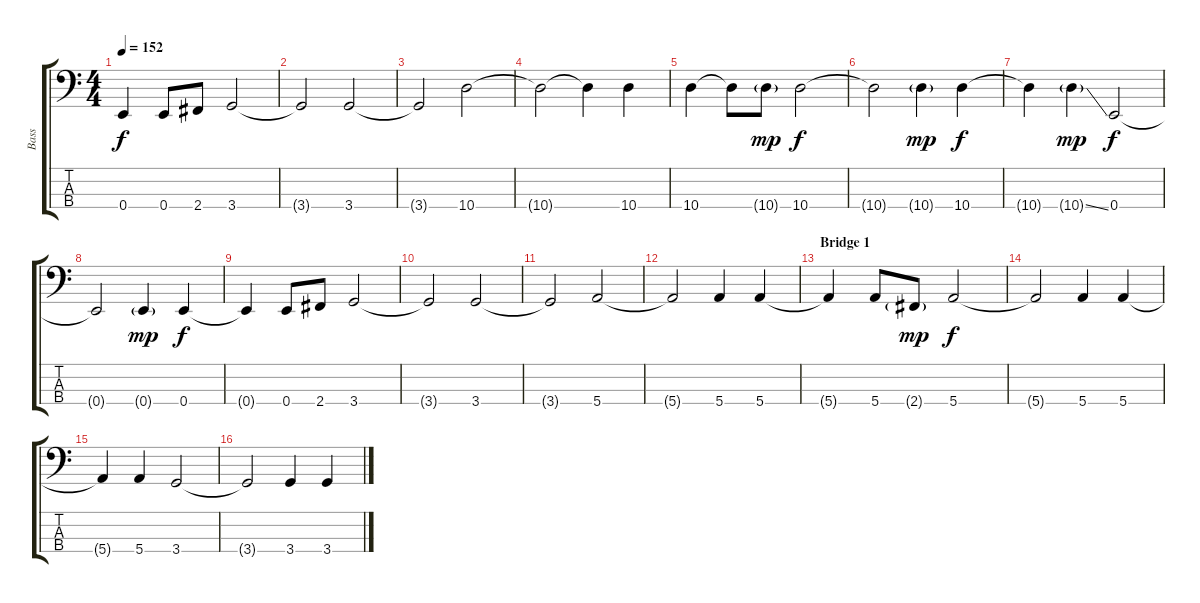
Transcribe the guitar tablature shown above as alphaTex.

\track ("Bass" "Bass") {instrument electricbasspick}
\staff {score tabs}
\tuning (G2 D2 A1 E1) {hide}
\ts (4 4)
\tempo 152
\clef f4
\ks c
0.4{t}.4{dy f} 0.4.8 2.4.8 3.4.2 |
3.4{t}.2 3.4.2 |
3.4{t}.2 10.4.2 |
10.4{t}.2 10.4{t}.4 10.4.4 |
10.4.4 10.4{t}.8 10.4{g}.8{dy mp} 10.4.2{dy f} |
10.4{t}.2 10.4{g}.4{dy mp} 10.4.4{dy f} |
10.4{t}.4 10.4{ss g}.4{dy mp} 0.4.2{dy f} |
0.4{t}.2 0.4{g}.4{dy mp} 0.4.4{dy f} |
0.4{t}.4 0.4.8 2.4.8 3.4.2 |
3.4{t}.2 3.4.2 |
3.4{t}.2 5.4.2 |
5.4{t}.2 5.4.4 5.4.4 |
\section ("" "Bridge 1")
5.4{t}.4 5.4.8 2.4{g}.8{dy mp} 5.4.2{dy f} |
5.4{t}.2 5.4.4 5.4.4 |
5.4{t}.4 5.4.4 3.4.2 |
3.4{t}.2 3.4.4 3.4.4
